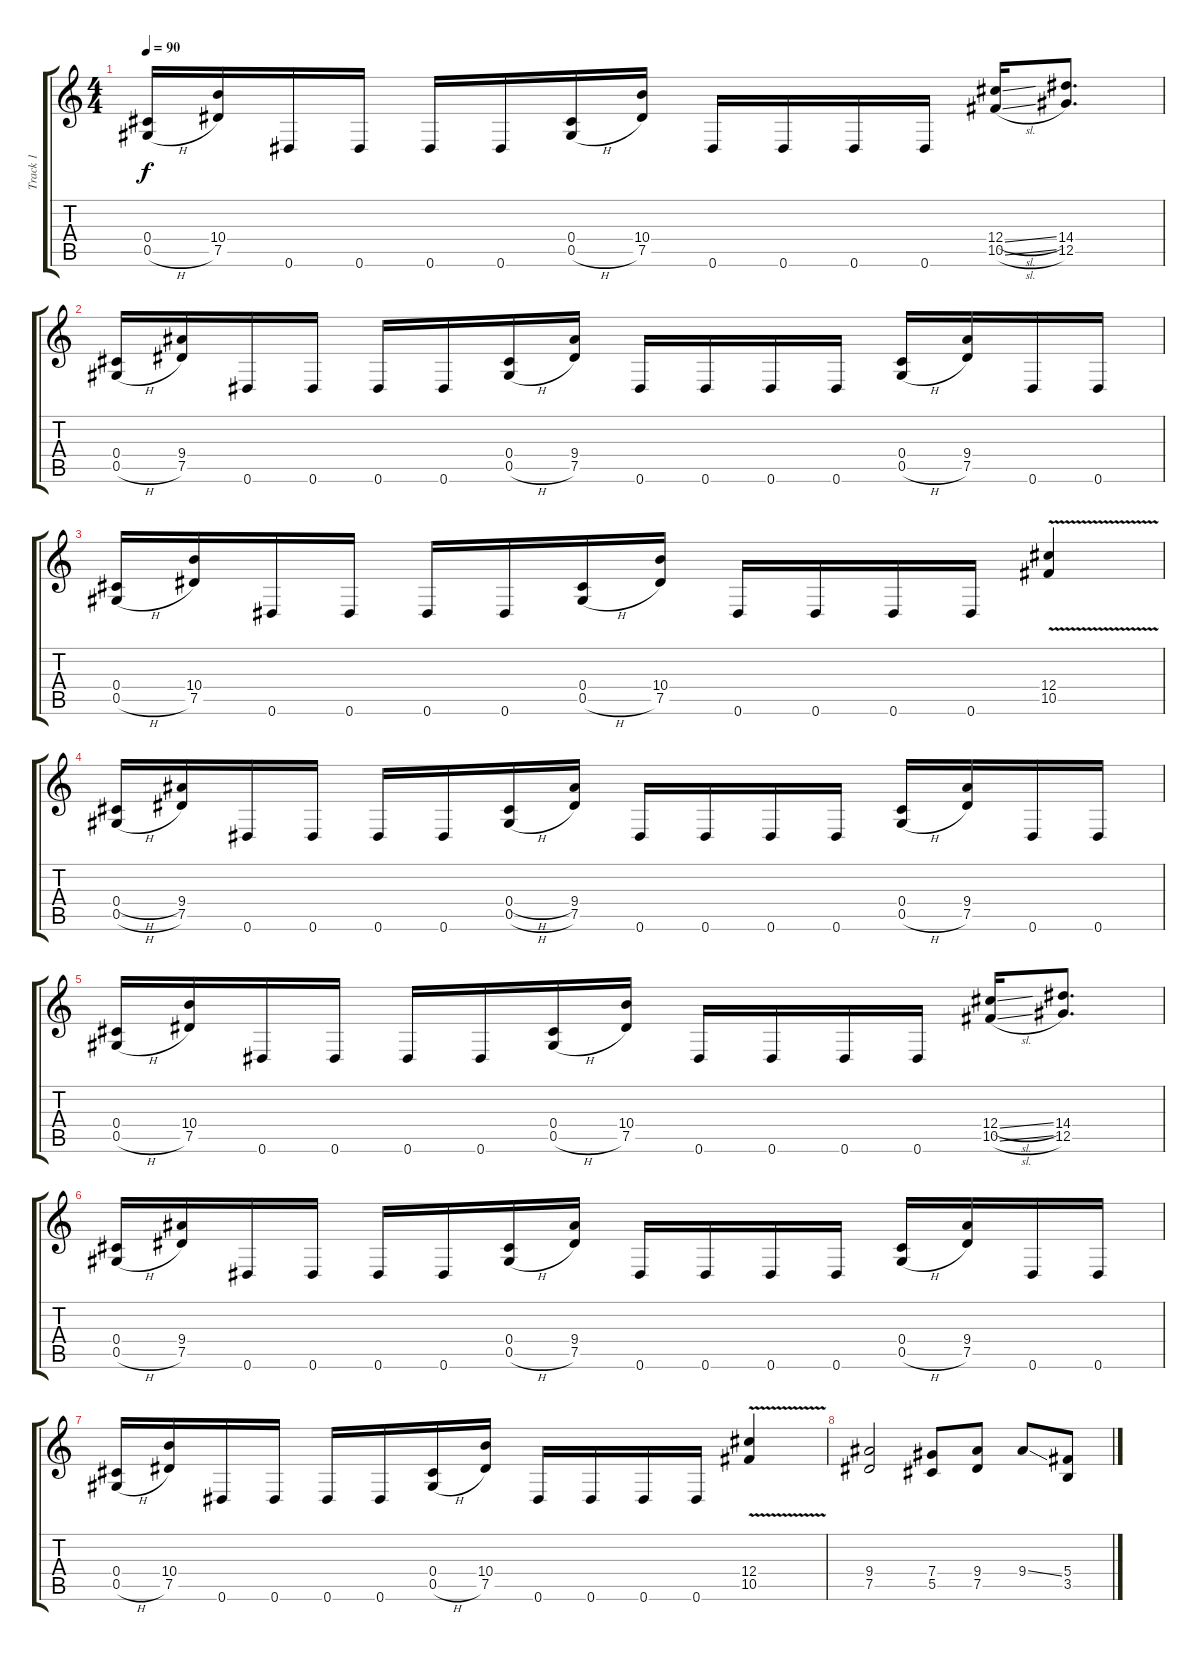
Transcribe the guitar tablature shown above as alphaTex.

\track ("Track 1" "Track 1") {instrument distortionguitar}
\staff {score tabs}
\tuning (Eb4 Bb3 Gb3 Db3 Ab2 Eb2) {hide}
\ts (4 4)
\tempo 90
\clef g2
\ks c
(0.4 0.5{h}).16{dy f} (10.4 7.5).16 0.6.16 0.6.16 0.6.16 0.6.16 (0.4 0.5{h}).16 (10.4 7.5).16 0.6.16 0.6.16 0.6.16 0.6.16 (12.4{sl} 10.5{sl}).16 (14.4 12.5).8{d} |
(0.4 0.5{h}).16 (9.4 7.5).16 0.6.16 0.6.16 0.6.16 0.6.16 (0.4 0.5{h}).16 (9.4 7.5).16 0.6.16 0.6.16 0.6.16 0.6.16 (0.4 0.5{h}).16 (9.4 7.5).16 0.6.16 0.6.16 |
(0.4 0.5{h}).16 (10.4 7.5).16 0.6.16 0.6.16 0.6.16 0.6.16 (0.4 0.5{h}).16 (10.4 7.5).16 0.6.16 0.6.16 0.6.16 0.6.16 (12.4{v} 10.5{v}).4 |
(0.4{h} 0.5{h}).16 (9.4 7.5).16 0.6.16 0.6.16 0.6.16 0.6.16 (0.4{h} 0.5{h}).16 (9.4 7.5).16 0.6.16 0.6.16 0.6.16 0.6.16 (0.4 0.5{h}).16 (9.4 7.5).16 0.6.16 0.6.16 |
(0.4 0.5{h}).16 (10.4 7.5).16 0.6.16 0.6.16 0.6.16 0.6.16 (0.4 0.5{h}).16 (10.4 7.5).16 0.6.16 0.6.16 0.6.16 0.6.16 (12.4{sl} 10.5{sl}).16 (14.4 12.5).8{d} |
(0.4 0.5{h}).16 (9.4 7.5).16 0.6.16 0.6.16 0.6.16 0.6.16 (0.4 0.5{h}).16 (9.4 7.5).16 0.6.16 0.6.16 0.6.16 0.6.16 (0.4 0.5{h}).16 (9.4 7.5).16 0.6.16 0.6.16 |
(0.4 0.5{h}).16 (10.4 7.5).16 0.6.16 0.6.16 0.6.16 0.6.16 (0.4 0.5{h}).16 (10.4 7.5).16 0.6.16 0.6.16 0.6.16 0.6.16 (12.4{v} 10.5{v}).4 |
(9.4 7.5).2 (7.4 5.5).8 (9.4 7.5).8 9.4{ss}.8 (5.4 3.5).8
